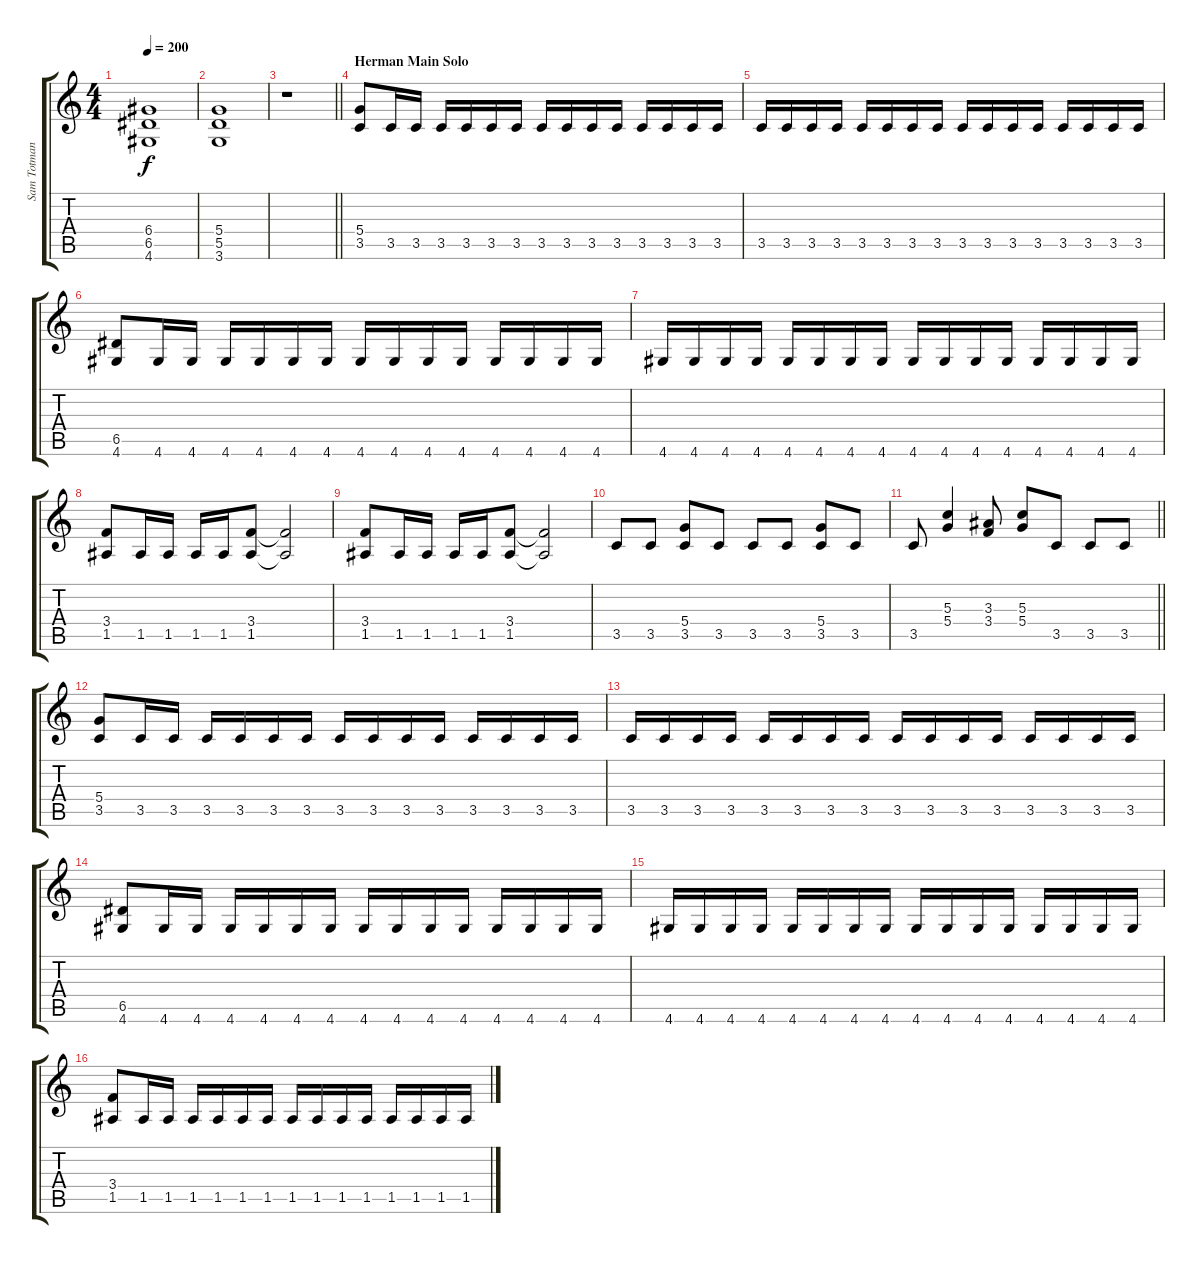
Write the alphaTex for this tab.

\track ("Sam Totman (Rythm Guitar)" "Sam Totman") {instrument distortionguitar}
\staff {score tabs}
\tuning (E4 B3 G3 D3 A2 E2) {hide}
\ts (4 4)
\tempo 200
\clef g2
\ks aminor
(6.4 6.5 4.6).1{dy f} |
(5.4 5.5 3.6).1 |
\barLineRight lightlight
r.1 |
\section ("" "Herman Main Solo")
(5.4 3.5).8 3.5.16 3.5.16 3.5.16 3.5.16 3.5.16 3.5.16 3.5.16 3.5.16 3.5.16 3.5.16 3.5.16 3.5.16 3.5.16 3.5.16 |
3.5.16 3.5.16 3.5.16 3.5.16 3.5.16 3.5.16 3.5.16 3.5.16 3.5.16 3.5.16 3.5.16 3.5.16 3.5.16 3.5.16 3.5.16 3.5.16 |
(6.5 4.6).8 4.6.16 4.6.16 4.6.16 4.6.16 4.6.16 4.6.16 4.6.16 4.6.16 4.6.16 4.6.16 4.6.16 4.6.16 4.6.16 4.6.16 |
4.6.16 4.6.16 4.6.16 4.6.16 4.6.16 4.6.16 4.6.16 4.6.16 4.6.16 4.6.16 4.6.16 4.6.16 4.6.16 4.6.16 4.6.16 4.6.16 |
(3.4 1.5).8 1.5.16 1.5.16 1.5.16 1.5.16 (3.4 1.5).8 (3.4{t} 1.5{t}).2 |
(3.4 1.5).8 1.5.16 1.5.16 1.5.16 1.5.16 (3.4 1.5).8 (3.4{t} 1.5{t}).2 |
3.5.8 3.5.8 (5.4 3.5).8 3.5.8 3.5.8 3.5.8 (5.4 3.5).8 3.5.8 |
\barLineRight lightlight
3.5.8 (5.3 5.4).4 (3.3 3.4).8 (5.3 5.4).8 3.5.8 3.5.8 3.5.8 |
(5.4 3.5).8 3.5.16 3.5.16 3.5.16 3.5.16 3.5.16 3.5.16 3.5.16 3.5.16 3.5.16 3.5.16 3.5.16 3.5.16 3.5.16 3.5.16 |
3.5.16 3.5.16 3.5.16 3.5.16 3.5.16 3.5.16 3.5.16 3.5.16 3.5.16 3.5.16 3.5.16 3.5.16 3.5.16 3.5.16 3.5.16 3.5.16 |
(6.5 4.6).8 4.6.16 4.6.16 4.6.16 4.6.16 4.6.16 4.6.16 4.6.16 4.6.16 4.6.16 4.6.16 4.6.16 4.6.16 4.6.16 4.6.16 |
4.6.16 4.6.16 4.6.16 4.6.16 4.6.16 4.6.16 4.6.16 4.6.16 4.6.16 4.6.16 4.6.16 4.6.16 4.6.16 4.6.16 4.6.16 4.6.16 |
(3.4 1.5).8 1.5.16 1.5.16 1.5.16 1.5.16 1.5.16 1.5.16 1.5.16 1.5.16 1.5.16 1.5.16 1.5.16 1.5.16 1.5.16 1.5.16
